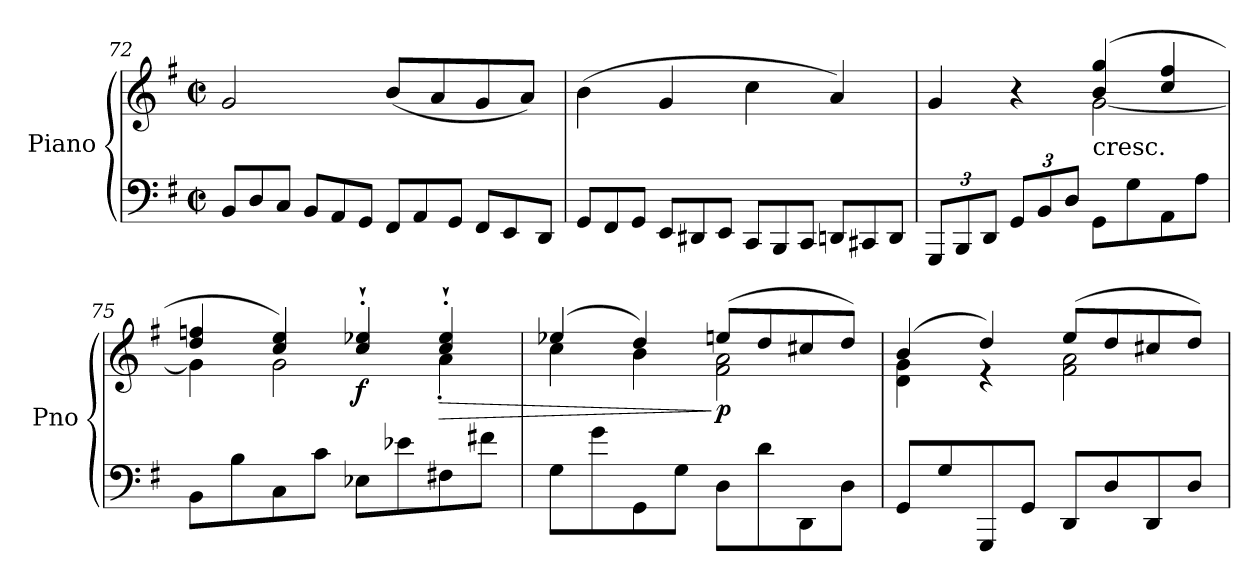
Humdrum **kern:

**kern	**kern	**dynam
*part1	*part1	*part1
*staff2	*staff1	*staff1/2
*I"Piano	*	*
*I'Pno	*	*
!!LO:LB:g=z
*clefF4	*clefG2	*
*k[f#]	*k[f#]	*
*G:	*G:	*
*M2/2	*M2/2	*
*met(c|)	*met(c|)	*
*Xtuplet	*	*
=72	=72	=72
12BB/L	2g/	.
12D/	.	.
12C/J	.	.
12BB/L	.	.
12AA/	.	.
12GG/J	.	.
12FF#/L	(8b/L	.
12AA/	.	.
.	8a/	.
12GG/J	.	.
12FF#/L	8g/	.
12EE/	.	.
.	8a/J)	.
12DD/J	.	.
=73	=73	=73
12GG/L	(4b\	.
12FF#/	.	.
12GG/J	.	.
12EE/L	4g/	.
12DD#X/	.	.
12EE/J	.	.
12CC/L	4cc\	.
12BBB/	.	.
12CC/J	.	.
12DDn/L	4a/)	.
12CC#X/	.	.
12DD/J	.	.
=74	=74	=74
*tuplet	*	*
*Xbrackettup	*	*
*	*^	*
12GGG/L	4g/	2ryy	.
12BBB/	.	.	.
12DD/J	.	.	.
12GG/L	4r	.	.
12BB/	.	.	.
12D/J	.	.	.
!	!LO:TX:b:t=cresc.	!	!
8GG\L	(4b/ 4gg/	[2g\	.
8G\	.	.	.
8AA\	4cc/ 4ff#/	.	.
8A\J	.	.	.
=75	=75	=75	=75
8BB\L	4dd/ 4ffn/	4g\]	.
8B\	.	.	.
8C\	4cc/ 4ee/)	2g\	.
8c\J	.	.	.
!	!	!	!LO:DY:b
8E-X\L	4cc/`' 4ee-X/`'	.	f
8e-X\	.	.	.
!	!	!	!LO:HP:b
8F#X\	4cc/`' 4ee-/`'	4a'\	>
8f#X\J	.	.	.
!!LO:LB:g=z	!!
=76	=76	=76	=76
8G\L	(4ee-X/	4cc\	.
8g\	.	.	.
8GG\	4dd/)	4b\	.
8G\J	.	.	.
!	!	!	!LO:DY:n=1:b
8D\L	(8een/L	2f#\ 2a\	] p
8d\	8dd/	.	.
8DD\	8cc#X/	.	.
8D\J	8dd/J)	.	.
=77	=77	=77	=77
8GG/L	(4b/	4d\ 4g\	.
8G/	.	.	.
8GGG/	4dd/)	4re	.
8GG/J	.	.	.
8DD/L	(8ee/L	2f#\ 2a\	.
8D/	8dd/	.	.
8DD/	8cc#X/	.	.
8D/J	8dd/J)	.	.
*	*v	*v	*
=	=	=
*-	*-	*-
